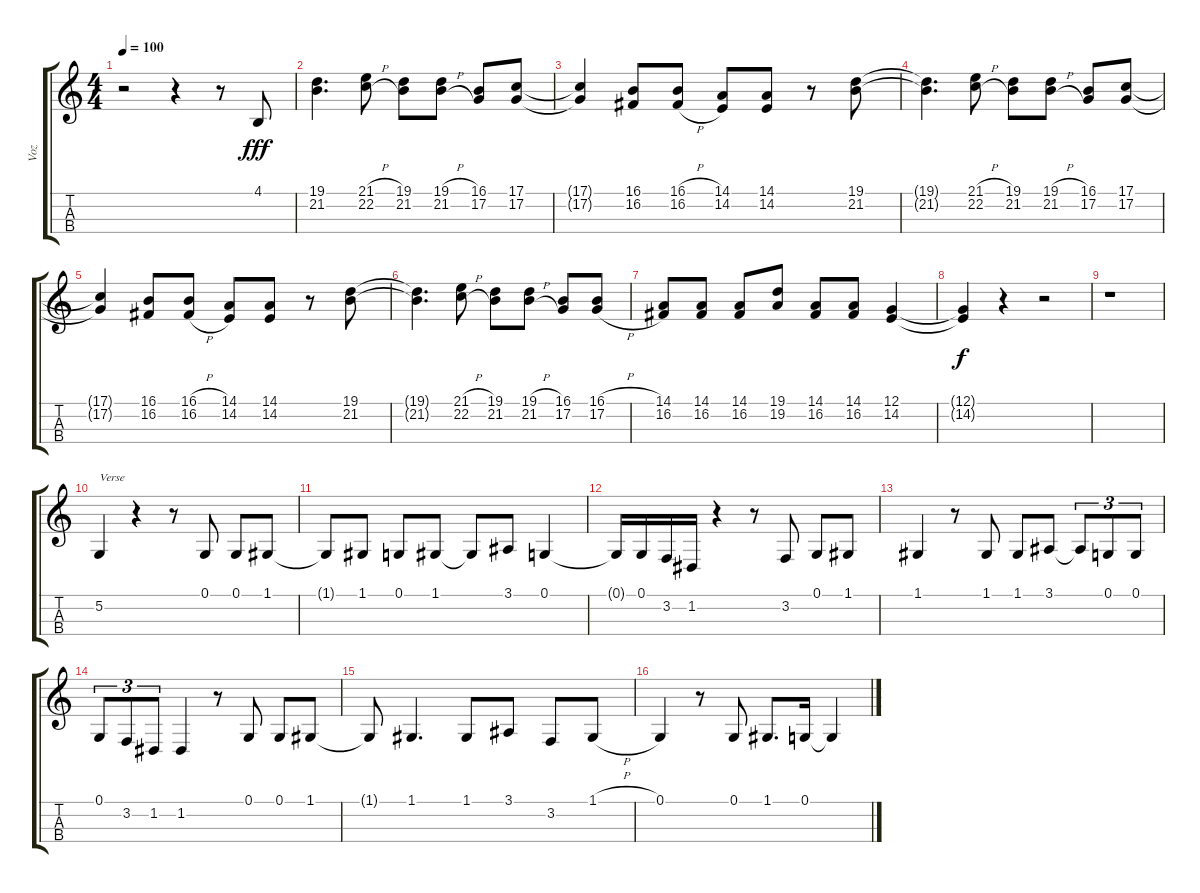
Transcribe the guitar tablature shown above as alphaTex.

\track ("Voz" "Voz") {instrument altosax}
\staff {score tabs}
\tuning (G3 D3 A2 E2) {hide}
\ts (4 4)
\tempo 100
\clef g2
\ks c
r.2{dy fff} r.4 r.8 4.1.8 |
(19.1 21.2).4{d} (21.1{h} 22.2{h}).8 (19.1 21.2).8 (19.1{h} 21.2{h}).8 (16.1 17.2).8 (17.1 17.2).8 |
(17.1{t} 17.2{t}).4 (16.1 16.2).8 (16.1{h} 16.2{h}).8 (14.1 14.2).8 (14.1 14.2).8 r.8 (19.1 21.2).8 |
(19.1{t} 21.2{t}).4{d} (21.1{h} 22.2{h}).8 (19.1 21.2).8 (19.1{h} 21.2{h}).8 (16.1 17.2).8 (17.1 17.2).8 |
(17.1{t} 17.2{t}).4 (16.1 16.2).8 (16.1{h} 16.2{h}).8 (14.1 14.2).8 (14.1 14.2).8 r.8 (19.1 21.2).8 |
(19.1{t} 21.2{t}).4{d} (21.1{h} 22.2{h}).8 (19.1 21.2).8 (19.1{h} 21.2{h}).8 (16.1 17.2).8 (16.1{h} 17.2{h}).8 |
(14.1 16.2).8 (14.1 16.2).8 (14.1 16.2).8 (19.1 19.2).8 (14.1 16.2).8 (14.1 16.2).8 (12.1 14.2).4 |
(12.1{t} 14.2{t}).4{dy f} r.4 r.2 |
r.1 |
5.2.4{txt "Verse"} r.4 r.8 0.1.8 0.1.8 1.1.8 |
1.1{t}.8 1.1.8 0.1.8 1.1.8 1.1{t}.8 3.1.8 0.1.4 |
0.1{t}.16 0.1.16 3.2.16 1.2.16 r.4 r.8 3.2.8 0.1.8 1.1.8 |
1.1.4 r.8 1.1.8 1.1.8 3.1.8 3.1{t}.8{tu (3 2)} 0.1.8{tu (3 2)} 0.1.8{tu (3 2)} |
0.1.8{tu (3 2)} 3.2.8{tu (3 2)} 1.2.8{tu (3 2)} 1.2.4 r.8 0.1.8 0.1.8 1.1.8 |
1.1{t}.8 1.1.4{d} 1.1.8 3.1.8 3.2.8 1.1{h}.8 |
0.1.4 r.8 0.1.8 1.1.8{d} 0.1.16 0.1{t}.4
